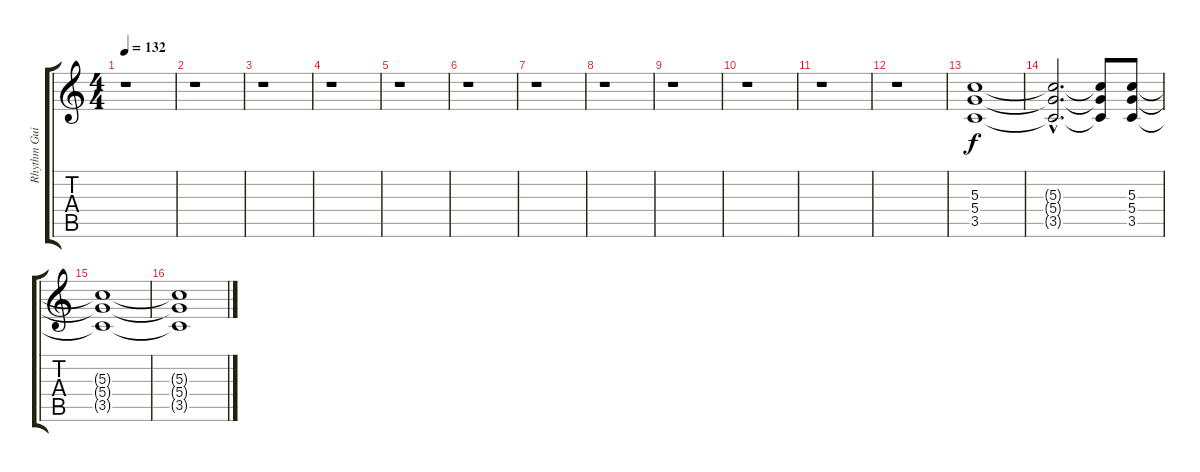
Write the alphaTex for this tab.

\track ("Rhythm Guitar III" "Rhythm Gui") {instrument overdrivenguitar}
\staff {score tabs}
\tuning (E4 B3 G3 D3 A2 E2) {hide}
\ts (4 4)
\tempo 132
\clef g2
\ks c
r.1{dy f} |
r.1 |
r.1 |
r.1 |
r.1 |
r.1 |
r.1 |
r.1 |
r.1 |
r.1 |
r.1 |
r.1 |
(5.3 5.4 3.5).1 |
(5.3{hac t} 5.4{hac t} 3.5{hac t}).2{d} (5.3{t} 5.4{t} 3.5{t}).8 (5.3 5.4 3.5).8 |
(5.3{t} 5.4{t} 3.5{t}).1 |
(5.3{t} 5.4{t} 3.5{t}).1
